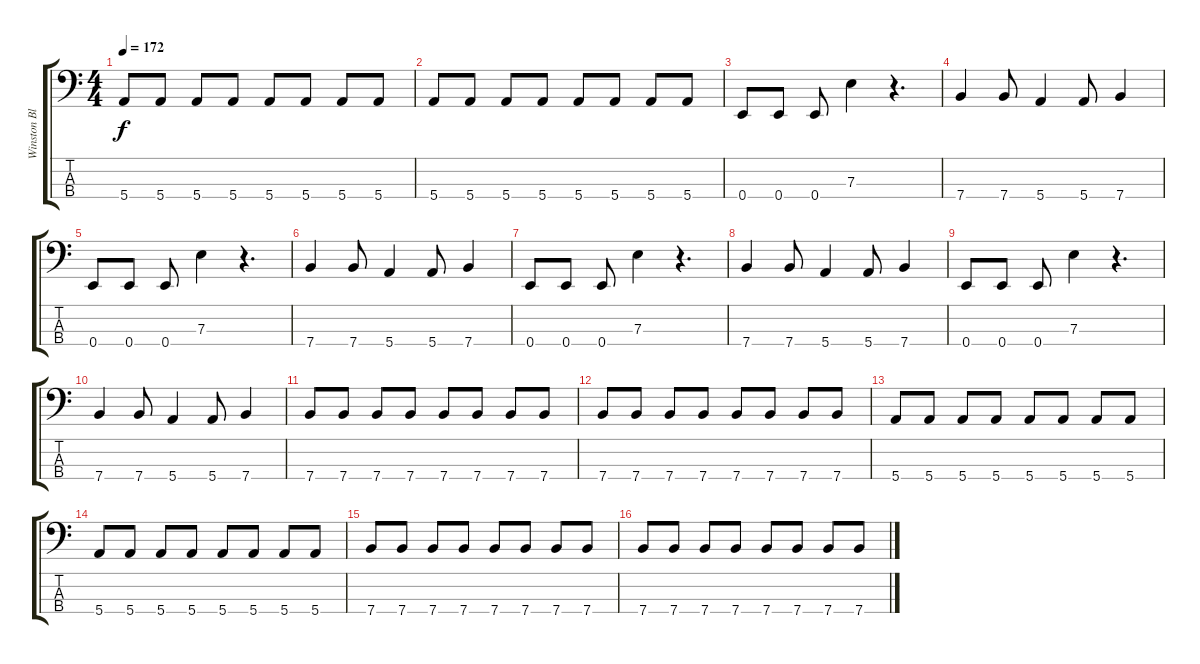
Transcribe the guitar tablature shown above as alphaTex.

\track ("Winston Blake" "Winston Bl") {instrument electricbassfinger}
\staff {score tabs}
\tuning (G2 D2 A1 E1) {hide}
\ts (4 4)
\tempo 172
\clef f4
\ks c
5.4.8{dy f} 5.4.8 5.4.8 5.4.8 5.4.8 5.4.8 5.4.8 5.4.8 |
5.4.8 5.4.8 5.4.8 5.4.8 5.4.8 5.4.8 5.4.8 5.4.8 |
0.4.8 0.4.8 0.4.8 7.3.4 r.4{d} |
7.4.4 7.4.8 5.4.4 5.4.8 7.4.4 |
0.4.8 0.4.8 0.4.8 7.3.4 r.4{d} |
7.4.4 7.4.8 5.4.4 5.4.8 7.4.4 |
0.4.8 0.4.8 0.4.8 7.3.4 r.4{d} |
7.4.4 7.4.8 5.4.4 5.4.8 7.4.4 |
0.4.8 0.4.8 0.4.8 7.3.4 r.4{d} |
7.4.4 7.4.8 5.4.4 5.4.8 7.4.4 |
7.4.8 7.4.8 7.4.8 7.4.8 7.4.8 7.4.8 7.4.8 7.4.8 |
7.4.8 7.4.8 7.4.8 7.4.8 7.4.8 7.4.8 7.4.8 7.4.8 |
5.4.8 5.4.8 5.4.8 5.4.8 5.4.8 5.4.8 5.4.8 5.4.8 |
5.4.8 5.4.8 5.4.8 5.4.8 5.4.8 5.4.8 5.4.8 5.4.8 |
7.4.8 7.4.8 7.4.8 7.4.8 7.4.8 7.4.8 7.4.8 7.4.8 |
7.4.8 7.4.8 7.4.8 7.4.8 7.4.8 7.4.8 7.4.8 7.4.8
